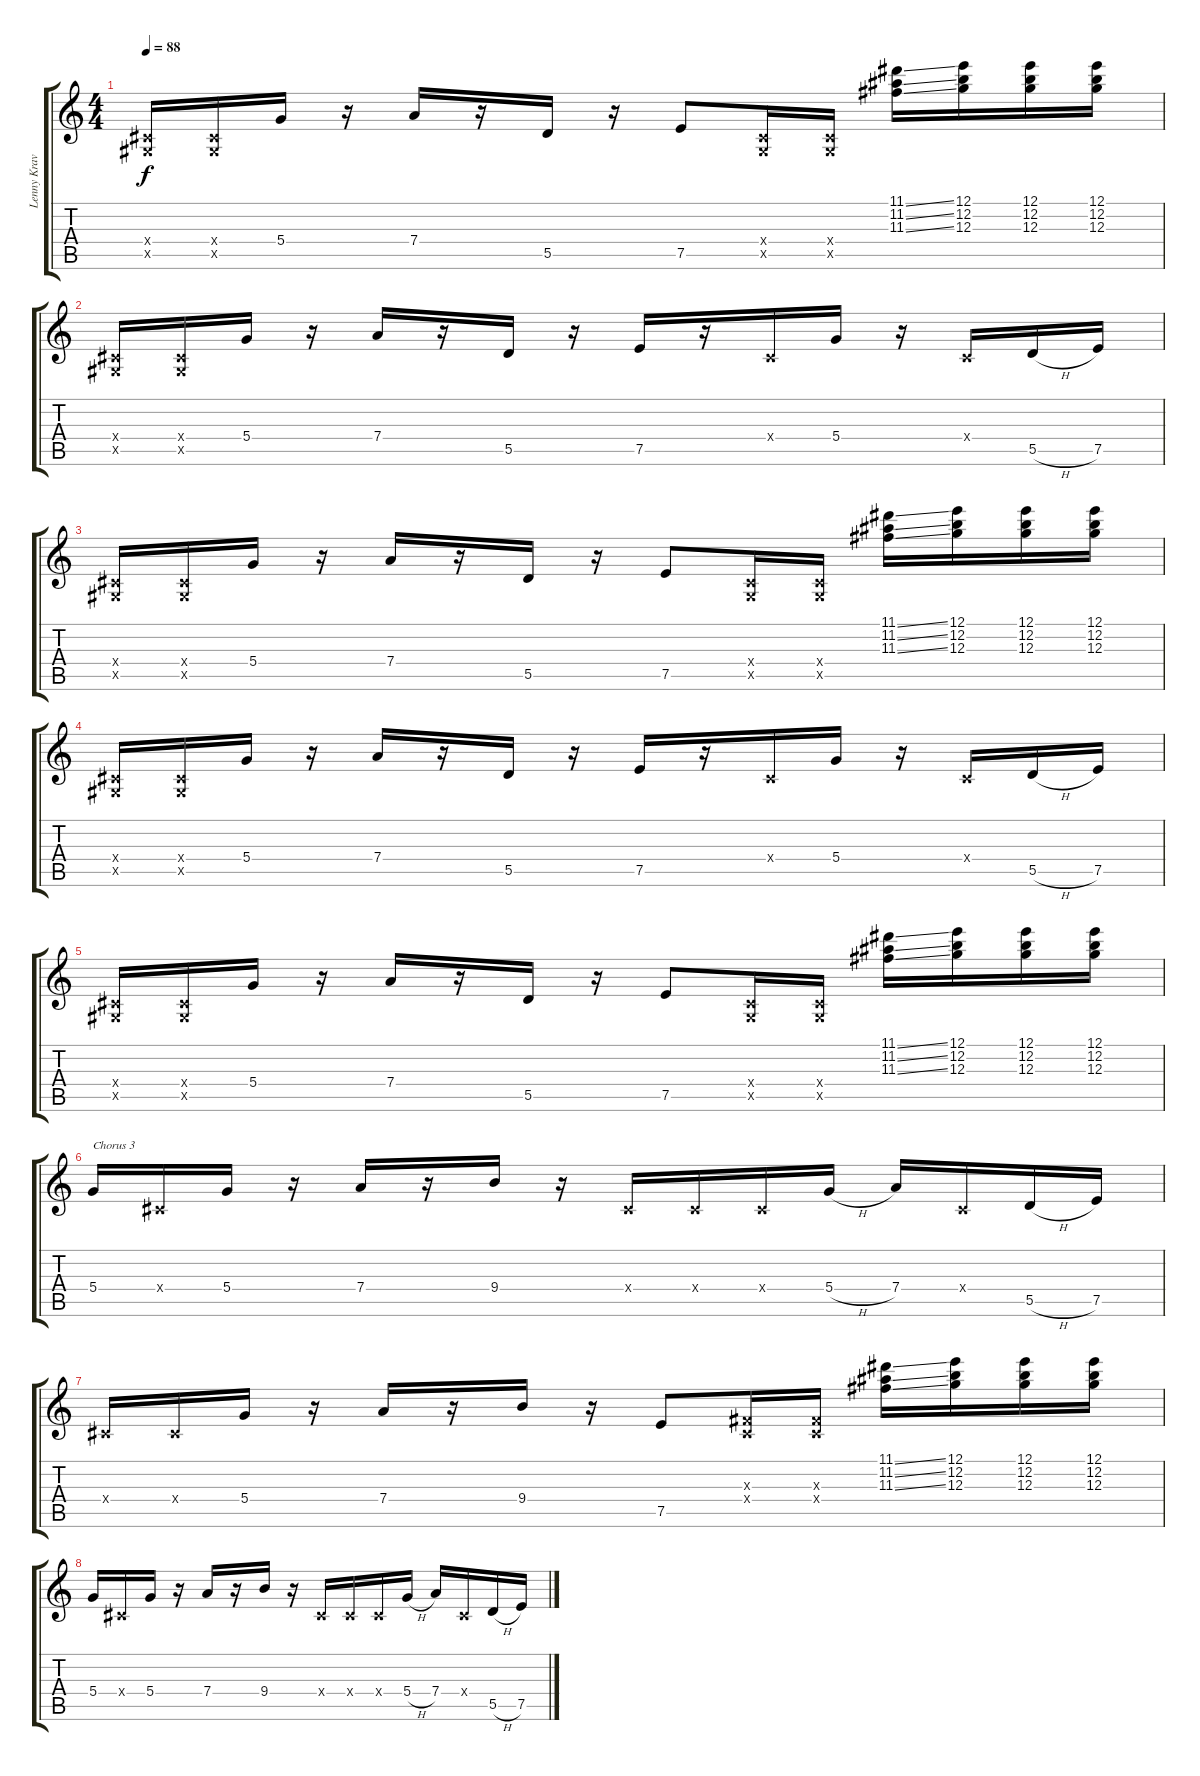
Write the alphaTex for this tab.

\track ("Lenny Kravitz" "Lenny Krav") {instrument overdrivenguitar}
\staff {score tabs}
\tuning (E4 B3 G3 D3 A2 E2) {hide}
\ts (4 4)
\tempo 88
\clef g2
\ks c
(-1.4{x} -1.5{x}).16{dy f} (-1.4{x} -1.5{x}).16 5.4.16 r.16 7.4.16 r.16 5.5.16 r.16 7.5.8 (-1.4{x} -1.5{x}).16 (-1.4{x} -1.5{x}).16 (11.1{ss} 11.2{ss} 11.3{ss}).16 (12.1 12.2 12.3).16 (12.1 12.2 12.3).16 (12.1 12.2 12.3).16 |
(-1.4{x} -1.5{x}).16 (-1.4{x} -1.5{x}).16 5.4.16 r.16 7.4.16 r.16 5.5.16 r.16 7.5.16 r.16 -1.4{x}.16 5.4.16 r.16 -1.4{x}.16 5.5{h}.16 7.5.16 |
(-1.4{x} -1.5{x}).16 (-1.4{x} -1.5{x}).16 5.4.16 r.16 7.4.16 r.16 5.5.16 r.16 7.5.8 (-1.4{x} -1.5{x}).16 (-1.4{x} -1.5{x}).16 (11.1{ss} 11.2{ss} 11.3{ss}).16 (12.1 12.2 12.3).16 (12.1 12.2 12.3).16 (12.1 12.2 12.3).16 |
(-1.4{x} -1.5{x}).16 (-1.4{x} -1.5{x}).16 5.4.16 r.16 7.4.16 r.16 5.5.16 r.16 7.5.16 r.16 -1.4{x}.16 5.4.16 r.16 -1.4{x}.16 5.5{h}.16 7.5.16 |
(-1.4{x} -1.5{x}).16 (-1.4{x} -1.5{x}).16 5.4.16 r.16 7.4.16 r.16 5.5.16 r.16 7.5.8 (-1.4{x} -1.5{x}).16 (-1.4{x} -1.5{x}).16 (11.1{ss} 11.2{ss} 11.3{ss}).16 (12.1 12.2 12.3).16 (12.1 12.2 12.3).16 (12.1 12.2 12.3).16 |
5.4.16{txt "Chorus 3"} -1.4{x}.16 5.4.16 r.16 7.4.16 r.16 9.4.16 r.16 -1.4{x}.16 -1.4{x}.16 -1.4{x}.16 5.4{h}.16 7.4.16 -1.4{x}.16 5.5{h}.16 7.5.16 |
-1.4{x}.16 -1.4{x}.16 5.4.16 r.16 7.4.16 r.16 9.4.16 r.16 7.5.8 (-1.3{x} -1.4{x}).16 (-1.3{x} -1.4{x}).16 (11.1{ss} 11.2{ss} 11.3{ss}).16 (12.1 12.2 12.3).16 (12.1 12.2 12.3).16 (12.1 12.2 12.3).16 |
5.4.16 -1.4{x}.16 5.4.16 r.16 7.4.16 r.16 9.4.16 r.16 -1.4{x}.16 -1.4{x}.16 -1.4{x}.16 5.4{h}.16 7.4.16 -1.4{x}.16 5.5{h}.16 7.5.16
